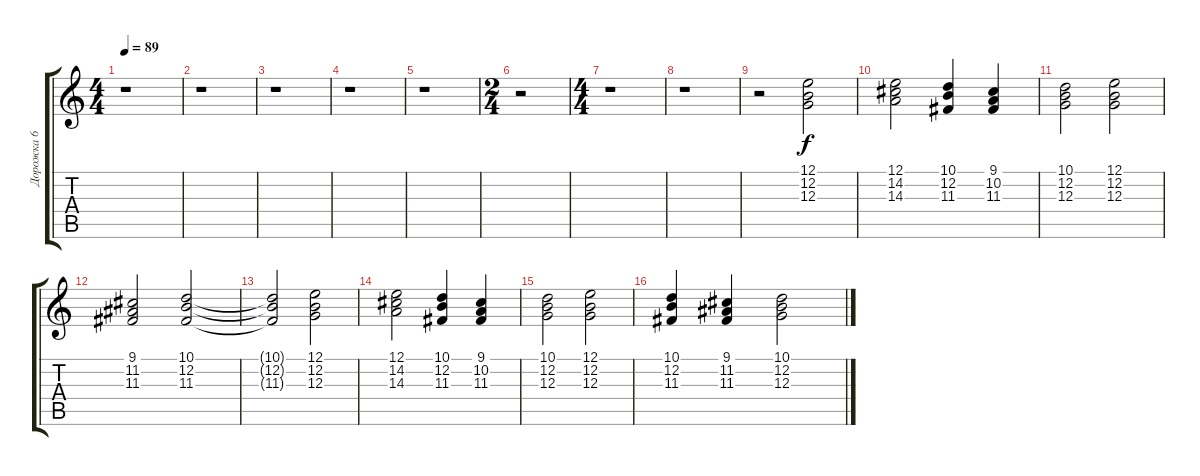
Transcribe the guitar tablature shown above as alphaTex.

\track ("Дорожка 6" "Дорожка 6") {instrument stringensemble2}
\staff {score tabs}
\tuning (E4 B3 G3 D3 A2 E2) {hide}
\ts (4 4)
\tempo 89
\clef g2
\ks c
r.1{dy f} |
r.1 |
r.1 |
r.1 |
r.1 |
\ts (2 4)
r.2 |
\ts (4 4)
r.1 |
r.1 |
r.2 (12.1 12.2 12.3).2 |
(12.1 14.2 14.3).2 (10.1 12.2 11.3).4 (9.1 10.2 11.3).4 |
(10.1 12.2 12.3).2 (12.1 12.2 12.3).2 |
(9.1 11.2 11.3).2 (10.1 12.2 11.3).2 |
(10.1{t} 12.2{t} 11.3{t}).2 (12.1 12.2 12.3).2 |
(12.1 14.2 14.3).2 (10.1 12.2 11.3).4 (9.1 10.2 11.3).4 |
(10.1 12.2 12.3).2 (12.1 12.2 12.3).2 |
(10.1 12.2 11.3).4 (9.1 11.2 11.3).4 (10.1 12.2 12.3).2
